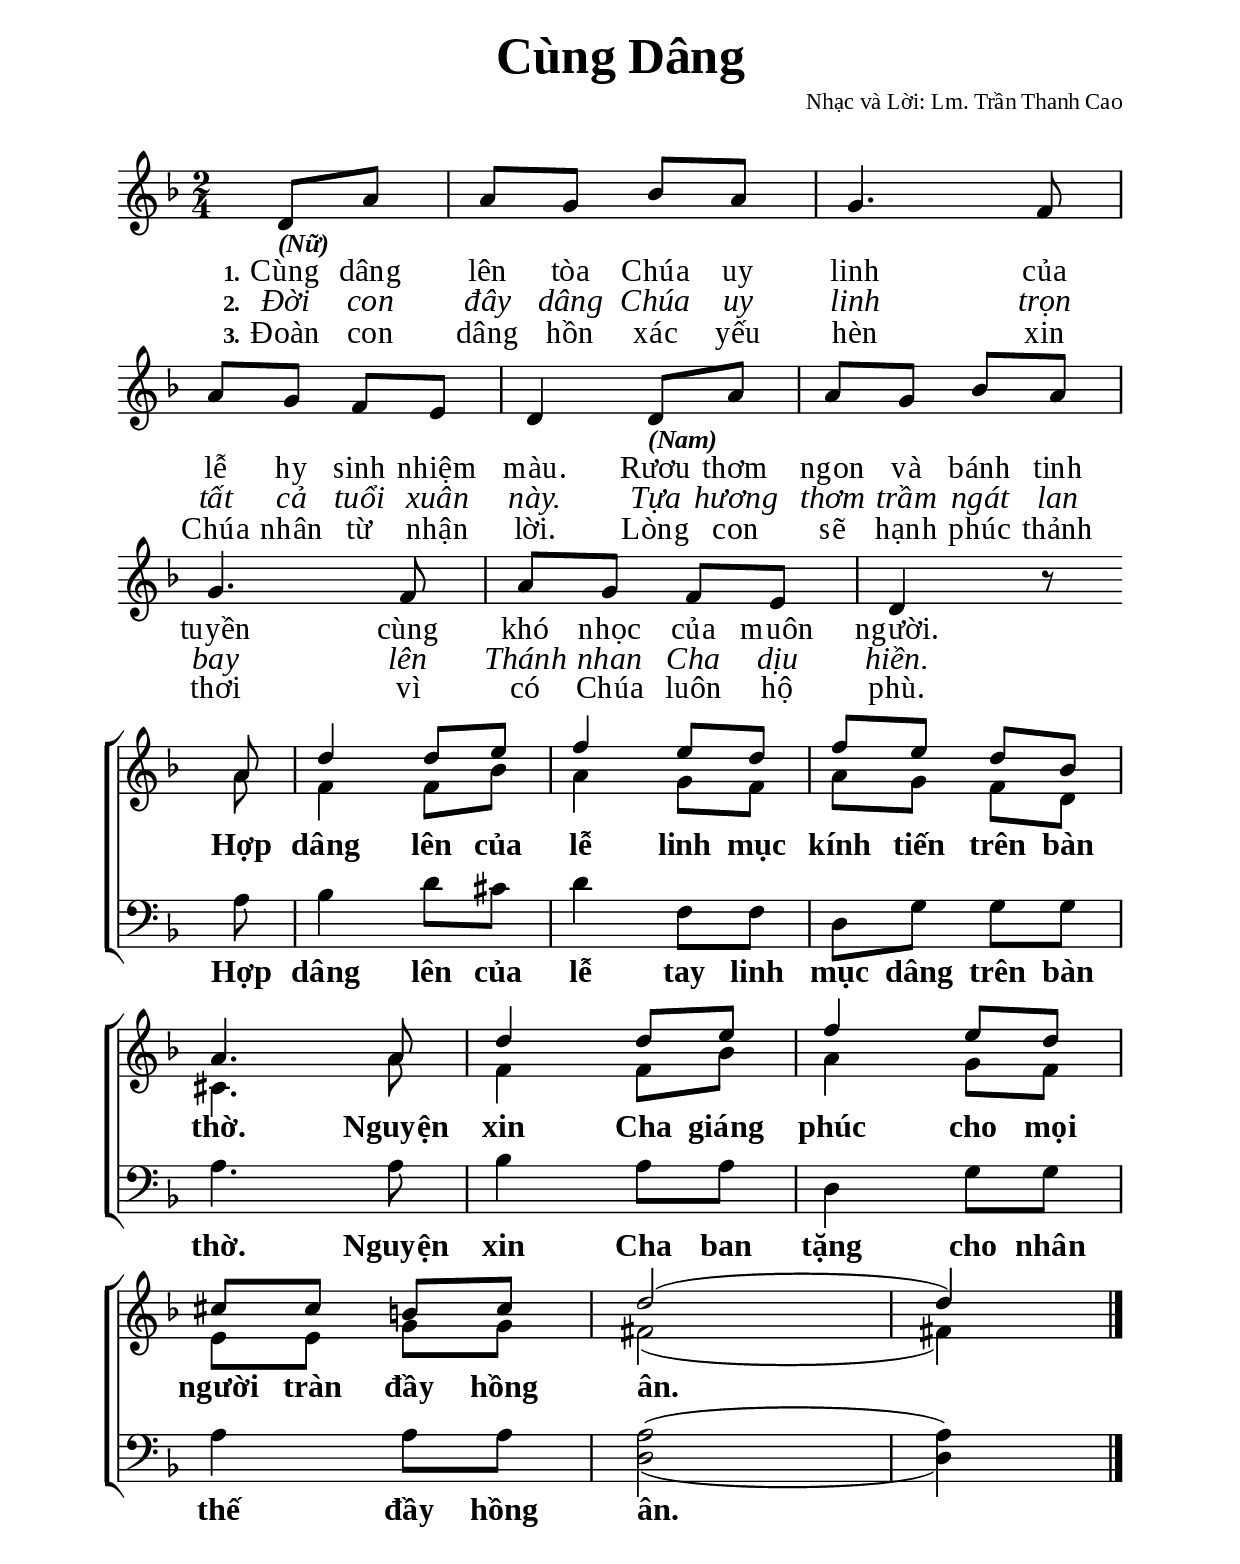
% Cài đặt chung
\version "2.20.0"
\include "english.ly"

\header {
  title = \markup { \fontsize #3 "Cùng Dâng" }
  composer = "Nhạc và Lời: Lm. Trần Thanh Cao"
  arranger = " "
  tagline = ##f
}

\paper {
  #(set-paper-size "a4")
  top-margin = 10\mm
  bottom-margin = 10\mm
  left-margin = 20\mm
  right-margin = 20\mm
  indent = #0
  #(define fonts
    (make-pango-font-tree
      "Liberation Serif"
      "Liberation Serif"
      "Liberation Serif"
      (/ 20 20)))
  page-count = #1
}

% Nhạc phiên khúc
nhacPhienKhuc = \relative c' {
  _\markup { \bold \italic (Nữ) }
  \partial 4 
  d8 a' |
  a g bf a |
  g4. f8 |
  a g f e |
  d4 d8 _\markup { \bold \italic (Nam) } a' |
  a g bf a |
  g4. f8 |
  a g f e |
  d4 r8
}

% Nhạc điệp khúc
nhacDiepKhucSop = \relative c'' {
  \partial 8 a8 |
  d4 d8 e |
  f4 e8 d |
  f e d bf |
  a4. a8 |
  d4 d8 e |
  f4 e8 d |
  cs cs b! cs |
  d2 ( |
  d4) \bar "|."
}

nhacDiepKhucAlto = \relative c'' {
  \partial 8 a8 |
  f4 f8 bf |
  a4 g8 f |
  a g f d |
  cs4. a'8 |
  f4 f8 bf |
  a4 g8 f |
  e e g g |
  fs2 ( |
  fs4)
}

nhacDiepKhucBas = \relative c' {
  \partial 8 a8 |
  bf4 d8 cs |
  d4 f,8 f |
  d g g g |
  a4. a8 |
  bf4 a8 a |
  d,4 g8 g |
  a4 a8 a |
  <<
    {
      a2 ^( |
      a4)
    }
    {
      d,2 _( |
      d4)
    }
  >>
}

% Lời phiên khúc
loiPhienKhucMot = \lyricmode {
  \set stanza = #"1."
  Cùng dâng lên tòa Chúa uy linh của lễ hy sinh nhiệm màu.
  Rươu thơm ngon và bánh tinh tuyền cùng khó nhọc của muôn người.
}

loiPhienKhucHai = \lyricmode {
  \override Lyrics.LyricText.font-shape = #'italic
  \set stanza = #"2."
  Đời con đây dâng Chúa uy linh trọn tất cả tuổi xuân này.
  Tựa hương thơm trầm ngát lan bay lên Thánh nhan Cha dịu hiền.
}

loiPhienKhucBa = \lyricmode {
  \set stanza = #"3."
  Đoàn con dâng hồn xác yếu hèn xin Chúa nhân từ nhận lời.
  Lòng con sẽ hạnh phúc thảnh thơi vì có Chúa luôn hộ phù.
}

% Lời điệp khúc
loiDiepKhucSop = \lyricmode {
  Hợp dâng lên của lễ linh mục kính tiến trên bàn thờ.
  Nguyện xin Cha giáng phúc cho mọi người tràn đầy hồng ân.
}

loiDiepKhucBas = \lyricmode {
  Hợp dâng lên của lễ tay linh mục dâng trên bàn thờ.
  Nguyện xin Cha ban tặng cho nhân thế đầy hồng ân.
}

% Dàn trang
\score {
  \new ChoirStaff <<
    \new Staff = phienKhuc \with {
        \magnifyStaff #(magstep +1)
      }
      <<
      \new Voice = beSop {
        \key f \major \time 2/4 \nhacPhienKhuc
      }
    >>
    \new Lyrics \lyricsto beSop \loiPhienKhucMot
    \new Lyrics \lyricsto beSop \loiPhienKhucHai
    \new Lyrics \lyricsto beSop \loiPhienKhucBa
  >>
  \layout {
    \override Lyrics.LyricText.font-size = #+3
    \override Lyrics.LyricSpace.minimum-distance = #1.0
    \override Score.BarNumber.break-visibility = ##(#f #f #f)
  } 
}

\score {
  \new ChoirStaff <<
    \new Staff \with {
        \consists "Merge_rests_engraver"
        \magnifyStaff #(magstep +1)
      }
      <<
        \clef "treble"
        \new Voice = beSop {
          \voiceOne \key f \major \time 2/4 \nhacDiepKhucSop
        }
        \new Voice = beAlto {
          \voiceTwo \key f \major \time 2/4 \nhacDiepKhucAlto
        }
        \new Lyrics \lyricsto beSop \loiDiepKhucSop
    >>
    \new Staff \with {
        \consists "Merge_rests_engraver"
        \magnifyStaff #(magstep +1)
      }
      <<
        \clef "bass"
        \new Voice = beBas {
          \voiceTwo \key f \major \time 2/4 \nhacDiepKhucBas
        }
        \new Lyrics \lyricsto beBas \loiDiepKhucBas
    >>
  >>
  \layout {
    \override Staff.TimeSignature.transparent = ##t
    \override Lyrics.LyricText.font-series = #'bold
    \override Lyrics.LyricText.font-size = #+3
    \override Lyrics.LyricSpace.minimum-distance = #1.5
    \override Score.BarNumber.break-visibility = ##(#f #f #f)
  }
}
